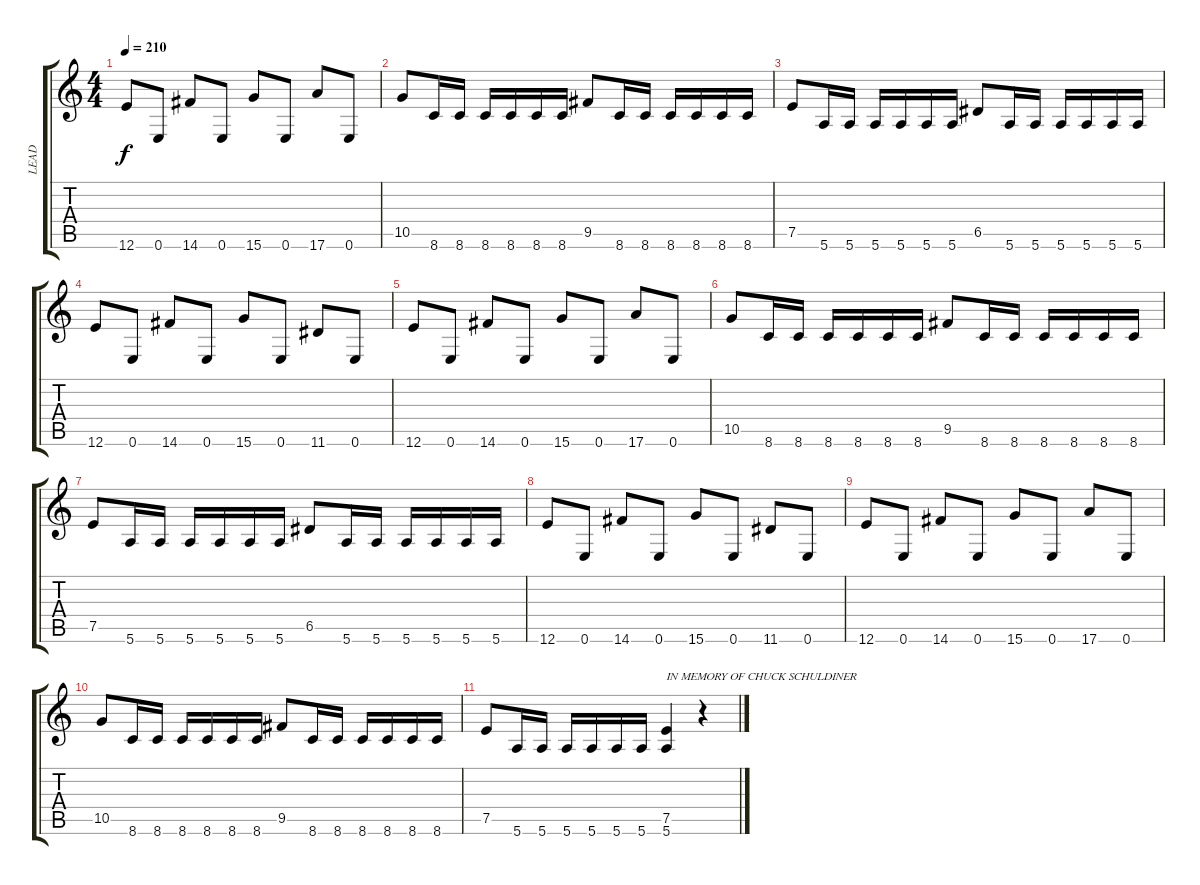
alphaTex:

\track ("LEAD" "LEAD") {instrument distortionguitar}
\staff {score tabs}
\tuning (E4 B3 G3 D3 A2 E2) {hide}
\ts (4 4)
\tempo 210
\clef g2
\ks c
12.6.8{dy f} 0.6.8 14.6.8 0.6.8 15.6.8 0.6.8 17.6.8 0.6.8 |
10.5.8 8.6.16 8.6.16 8.6.16 8.6.16 8.6.16 8.6.16 9.5.8 8.6.16 8.6.16 8.6.16 8.6.16 8.6.16 8.6.16 |
7.5.8 5.6.16 5.6.16 5.6.16 5.6.16 5.6.16 5.6.16 6.5.8 5.6.16 5.6.16 5.6.16 5.6.16 5.6.16 5.6.16 |
12.6.8 0.6.8 14.6.8 0.6.8 15.6.8 0.6.8 11.6.8 0.6.8 |
12.6.8 0.6.8 14.6.8 0.6.8 15.6.8 0.6.8 17.6.8 0.6.8 |
10.5.8 8.6.16 8.6.16 8.6.16 8.6.16 8.6.16 8.6.16 9.5.8 8.6.16 8.6.16 8.6.16 8.6.16 8.6.16 8.6.16 |
7.5.8 5.6.16 5.6.16 5.6.16 5.6.16 5.6.16 5.6.16 6.5.8 5.6.16 5.6.16 5.6.16 5.6.16 5.6.16 5.6.16 |
12.6.8 0.6.8 14.6.8 0.6.8 15.6.8 0.6.8 11.6.8 0.6.8 |
12.6.8 0.6.8 14.6.8 0.6.8 15.6.8 0.6.8 17.6.8 0.6.8 |
10.5.8 8.6.16 8.6.16 8.6.16 8.6.16 8.6.16 8.6.16 9.5.8 8.6.16 8.6.16 8.6.16 8.6.16 8.6.16 8.6.16 |
7.5.8{txt ""} 5.6.16 5.6.16 5.6.16 5.6.16 5.6.16 5.6.16 (7.5 5.6).4{txt "IN MEMORY OF CHUCK SCHULDINER"} r.4
